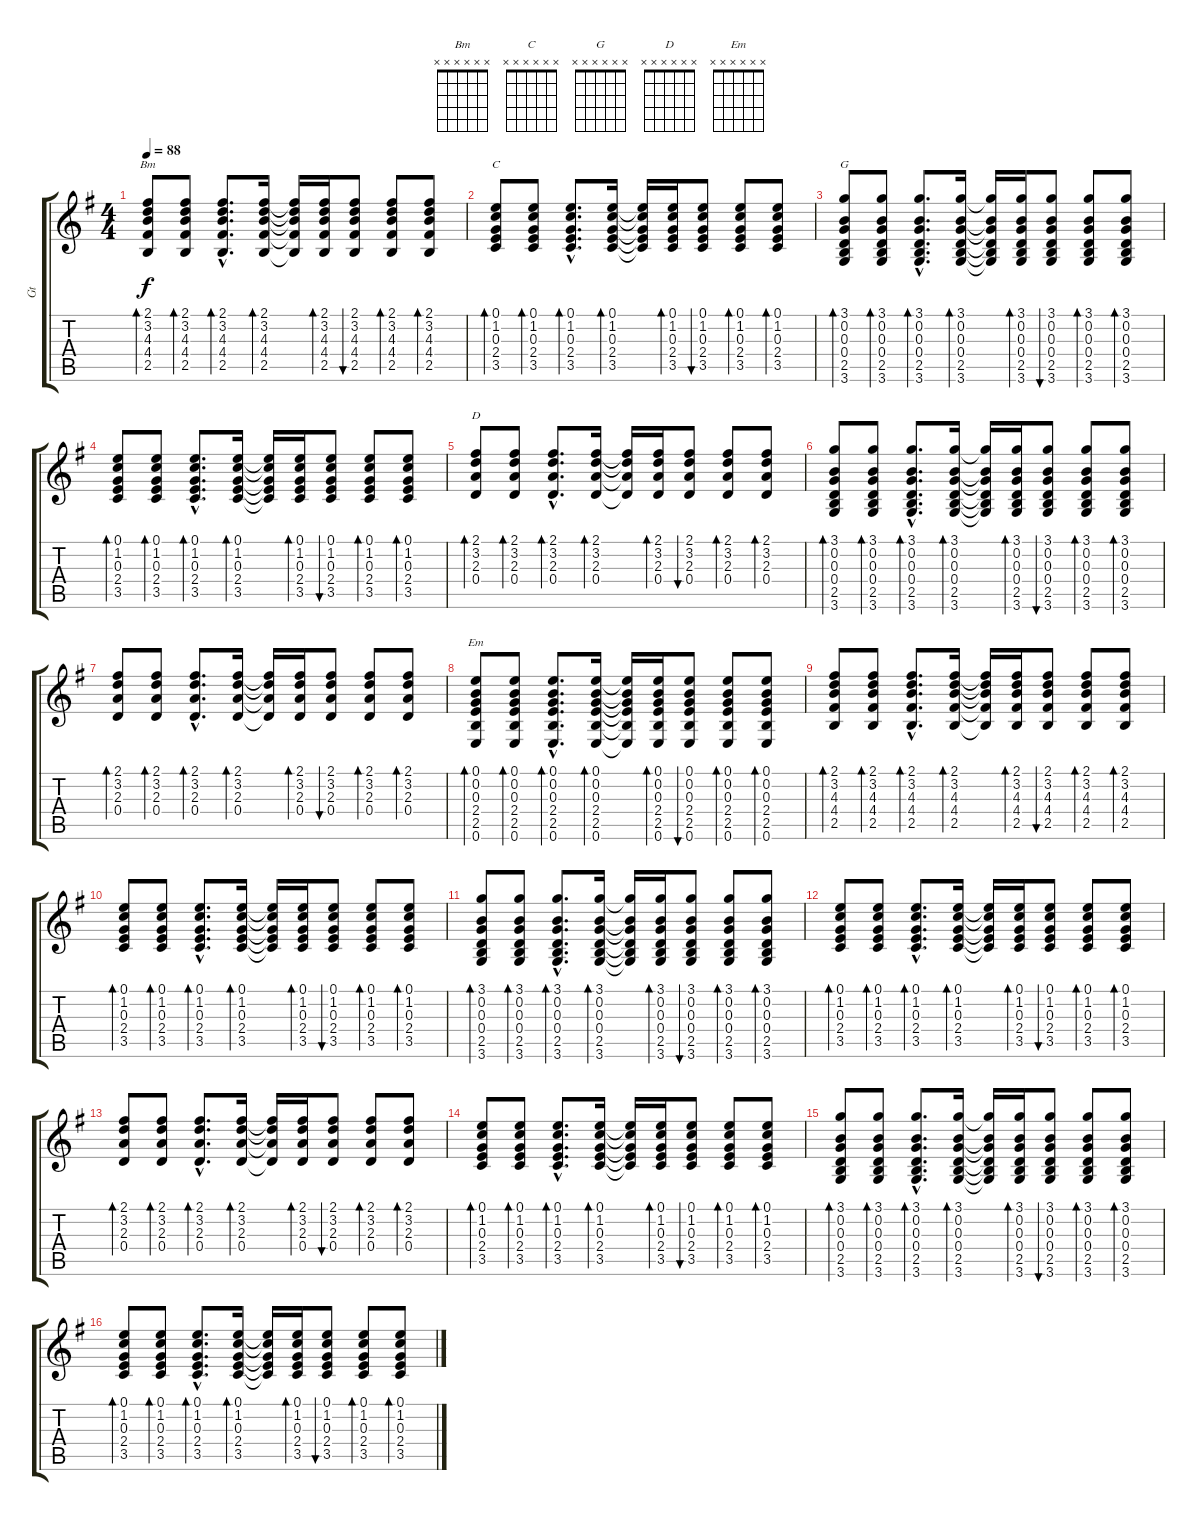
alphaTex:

\track ("Gt" "Gt") {instrument acousticguitarnylon}
\staff {score tabs}
\tuning (E4 B3 G3 D3 A2 E2) {hide}
\chord ("Bm" x x x x x x)
\chord ("C" x x x x x x)
\chord ("G" x x x x x x)
\chord ("D" x x x x x x)
\chord ("Em" x x x x x x)
\ts (4 4)
\tempo 88
\clef g2
\ks g
(2.1 3.2 4.3 4.4 2.5).8{bd 60 ch "Bm" dy f} (2.1 3.2 4.3 4.4 2.5).8{bd 60} (2.1{hac} 3.2{hac} 4.3{hac} 4.4{hac} 2.5{hac}).8{d bd 60} (2.1 3.2 4.3 4.4 2.5).16{bd 60} (2.1{t} 3.2{t} 4.3{t} 4.4{t} 2.5{t}).16 (2.1 3.2 4.3 4.4 2.5).16{bd 30} (2.1 3.2 4.3 4.4 2.5).8{bu 30} (2.1 3.2 4.3 4.4 2.5).8{bd 60} (2.1 3.2 4.3 4.4 2.5).8{bd 60} |
(0.1 1.2 0.3 2.4 3.5).8{bd 60 ch "C"} (0.1 1.2 0.3 2.4 3.5).8{bd 60} (0.1{hac} 1.2{hac} 0.3{hac} 2.4{hac} 3.5{hac}).8{d bd 60} (0.1 1.2 0.3 2.4 3.5).16{bd 60} (0.1{t} 1.2{t} 0.3{t} 2.4{t} 3.5{t}).16 (0.1 1.2 0.3 2.4 3.5).16{bd 30} (0.1 1.2 0.3 2.4 3.5).8{bu 30} (0.1 1.2 0.3 2.4 3.5).8{bd 60} (0.1 1.2 0.3 2.4 3.5).8{bd 60} |
(3.1 0.2 0.3 0.4 2.5 3.6).8{bd 60 ch "G"} (3.1 0.2 0.3 0.4 2.5 3.6).8{bd 60} (3.1{hac} 0.2{hac} 0.3{hac} 0.4{hac} 2.5{hac} 3.6{hac}).8{d bd 60} (3.1 0.2 0.3 0.4 2.5 3.6).16{bd 60} (3.1{t} 0.2{t} 0.3{t} 0.4{t} 2.5{t} 3.6{t}).16 (3.1 0.2 0.3 0.4 2.5 3.6).16{bd 30} (3.1 0.2 0.3 0.4 2.5 3.6).8{bu 30} (3.1 0.2 0.3 0.4 2.5 3.6).8{bd 60} (3.1 0.2 0.3 0.4 2.5 3.6).8{bd 60} |
(0.1 1.2 0.3 2.4 3.5).8{bd 60} (0.1 1.2 0.3 2.4 3.5).8{bd 60} (0.1{hac} 1.2{hac} 0.3{hac} 2.4{hac} 3.5{hac}).8{d bd 60} (0.1 1.2 0.3 2.4 3.5).16{bd 60} (0.1{t} 1.2{t} 0.3{t} 2.4{t} 3.5{t}).16 (0.1 1.2 0.3 2.4 3.5).16{bd 30} (0.1 1.2 0.3 2.4 3.5).8{bu 30} (0.1 1.2 0.3 2.4 3.5).8{bd 60} (0.1 1.2 0.3 2.4 3.5).8{bd 60} |
(2.1 3.2 2.3 0.4).8{bd 60 ch "D"} (2.1 3.2 2.3 0.4).8{bd 60} (2.1{hac} 3.2{hac} 2.3{hac} 0.4{hac}).8{d bd 60} (2.1 3.2 2.3 0.4).16{bd 60} (2.1{t} 3.2{t} 2.3{t} 0.4{t}).16 (2.1 3.2 2.3 0.4).16{bd 30} (2.1 3.2 2.3 0.4).8{bu 30} (2.1 3.2 2.3 0.4).8{bd 60} (2.1 3.2 2.3 0.4).8{bd 60} |
(3.1 0.2 0.3 0.4 2.5 3.6).8{bd 60} (3.1 0.2 0.3 0.4 2.5 3.6).8{bd 60} (3.1{hac} 0.2{hac} 0.3{hac} 0.4{hac} 2.5{hac} 3.6{hac}).8{d bd 60} (3.1 0.2 0.3 0.4 2.5 3.6).16{bd 60} (3.1{t} 0.2{t} 0.3{t} 0.4{t} 2.5{t} 3.6{t}).16 (3.1 0.2 0.3 0.4 2.5 3.6).16{bd 30} (3.1 0.2 0.3 0.4 2.5 3.6).8{bu 30} (3.1 0.2 0.3 0.4 2.5 3.6).8{bd 60} (3.1 0.2 0.3 0.4 2.5 3.6).8{bd 60} |
(2.1 3.2 2.3 0.4).8{bd 60} (2.1 3.2 2.3 0.4).8{bd 60} (2.1{hac} 3.2{hac} 2.3{hac} 0.4{hac}).8{d bd 60} (2.1 3.2 2.3 0.4).16{bd 60} (2.1{t} 3.2{t} 2.3{t} 0.4{t}).16 (2.1 3.2 2.3 0.4).16{bd 30} (2.1 3.2 2.3 0.4).8{bu 30} (2.1 3.2 2.3 0.4).8{bd 60} (2.1 3.2 2.3 0.4).8{bd 60} |
(0.1 0.2 0.3 2.4 2.5 0.6).8{bd 60 ch "Em"} (0.1 0.2 0.3 2.4 2.5 0.6).8{bd 60} (0.1{hac} 0.2{hac} 0.3{hac} 2.4{hac} 2.5{hac} 0.6{hac}).8{d bd 60} (0.1 0.2 0.3 2.4 2.5 0.6).16{bd 60} (0.1{t} 0.2{t} 0.3{t} 2.4{t} 2.5{t} 0.6{t}).16 (0.1 0.2 0.3 2.4 2.5 0.6).16{bd 30} (0.1 0.2 0.3 2.4 2.5 0.6).8{bu 30} (0.1 0.2 0.3 2.4 2.5 0.6).8{bd 60} (0.1 0.2 0.3 2.4 2.5 0.6).8{bd 60} |
(2.1 3.2 4.3 4.4 2.5).8{bd 60} (2.1 3.2 4.3 4.4 2.5).8{bd 60} (2.1{hac} 3.2{hac} 4.3{hac} 4.4{hac} 2.5{hac}).8{d bd 60} (2.1 3.2 4.3 4.4 2.5).16{bd 60} (2.1{t} 3.2{t} 4.3{t} 4.4{t} 2.5{t}).16 (2.1 3.2 4.3 4.4 2.5).16{bd 30} (2.1 3.2 4.3 4.4 2.5).8{bu 30} (2.1 3.2 4.3 4.4 2.5).8{bd 60} (2.1 3.2 4.3 4.4 2.5).8{bd 60} |
(0.1 1.2 0.3 2.4 3.5).8{bd 60} (0.1 1.2 0.3 2.4 3.5).8{bd 60} (0.1{hac} 1.2{hac} 0.3{hac} 2.4{hac} 3.5{hac}).8{d bd 60} (0.1 1.2 0.3 2.4 3.5).16{bd 60} (0.1{t} 1.2{t} 0.3{t} 2.4{t} 3.5{t}).16 (0.1 1.2 0.3 2.4 3.5).16{bd 30} (0.1 1.2 0.3 2.4 3.5).8{bu 30} (0.1 1.2 0.3 2.4 3.5).8{bd 60} (0.1 1.2 0.3 2.4 3.5).8{bd 60} |
(3.1 0.2 0.3 0.4 2.5 3.6).8{bd 60} (3.1 0.2 0.3 0.4 2.5 3.6).8{bd 60} (3.1{hac} 0.2{hac} 0.3{hac} 0.4{hac} 2.5{hac} 3.6{hac}).8{d bd 60} (3.1 0.2 0.3 0.4 2.5 3.6).16{bd 60} (3.1{t} 0.2{t} 0.3{t} 0.4{t} 2.5{t} 3.6{t}).16 (3.1 0.2 0.3 0.4 2.5 3.6).16{bd 30} (3.1 0.2 0.3 0.4 2.5 3.6).8{bu 30} (3.1 0.2 0.3 0.4 2.5 3.6).8{bd 60} (3.1 0.2 0.3 0.4 2.5 3.6).8{bd 60} |
(0.1 1.2 0.3 2.4 3.5).8{bd 60} (0.1 1.2 0.3 2.4 3.5).8{bd 60} (0.1{hac} 1.2{hac} 0.3{hac} 2.4{hac} 3.5{hac}).8{d bd 60} (0.1 1.2 0.3 2.4 3.5).16{bd 60} (0.1{t} 1.2{t} 0.3{t} 2.4{t} 3.5{t}).16 (0.1 1.2 0.3 2.4 3.5).16{bd 30} (0.1 1.2 0.3 2.4 3.5).8{bu 30} (0.1 1.2 0.3 2.4 3.5).8{bd 60} (0.1 1.2 0.3 2.4 3.5).8{bd 60} |
(2.1 3.2 2.3 0.4).8{bd 60} (2.1 3.2 2.3 0.4).8{bd 60} (2.1{hac} 3.2{hac} 2.3{hac} 0.4{hac}).8{d bd 60} (2.1 3.2 2.3 0.4).16{bd 60} (2.1{t} 3.2{t} 2.3{t} 0.4{t}).16 (2.1 3.2 2.3 0.4).16{bd 30} (2.1 3.2 2.3 0.4).8{bu 30} (2.1 3.2 2.3 0.4).8{bd 60} (2.1 3.2 2.3 0.4).8{bd 60} |
(0.1 1.2 0.3 2.4 3.5).8{bd 60} (0.1 1.2 0.3 2.4 3.5).8{bd 60} (0.1{hac} 1.2{hac} 0.3{hac} 2.4{hac} 3.5{hac}).8{d bd 60} (0.1 1.2 0.3 2.4 3.5).16{bd 60} (0.1{t} 1.2{t} 0.3{t} 2.4{t} 3.5{t}).16 (0.1 1.2 0.3 2.4 3.5).16{bd 30} (0.1 1.2 0.3 2.4 3.5).8{bu 30} (0.1 1.2 0.3 2.4 3.5).8{bd 60} (0.1 1.2 0.3 2.4 3.5).8{bd 60} |
(3.1 0.2 0.3 0.4 2.5 3.6).8{bd 60} (3.1 0.2 0.3 0.4 2.5 3.6).8{bd 60} (3.1{hac} 0.2{hac} 0.3{hac} 0.4{hac} 2.5{hac} 3.6{hac}).8{d bd 60} (3.1 0.2 0.3 0.4 2.5 3.6).16{bd 60} (3.1{t} 0.2{t} 0.3{t} 0.4{t} 2.5{t} 3.6{t}).16 (3.1 0.2 0.3 0.4 2.5 3.6).16{bd 30} (3.1 0.2 0.3 0.4 2.5 3.6).8{bu 30} (3.1 0.2 0.3 0.4 2.5 3.6).8{bd 60} (3.1 0.2 0.3 0.4 2.5 3.6).8{bd 60} |
(0.1 1.2 0.3 2.4 3.5).8{bd 60} (0.1 1.2 0.3 2.4 3.5).8{bd 60} (0.1{hac} 1.2{hac} 0.3{hac} 2.4{hac} 3.5{hac}).8{d bd 60} (0.1 1.2 0.3 2.4 3.5).16{bd 60} (0.1{t} 1.2{t} 0.3{t} 2.4{t} 3.5{t}).16 (0.1 1.2 0.3 2.4 3.5).16{bd 30} (0.1 1.2 0.3 2.4 3.5).8{bu 30} (0.1 1.2 0.3 2.4 3.5).8{bd 60} (0.1 1.2 0.3 2.4 3.5).8{bd 60}
